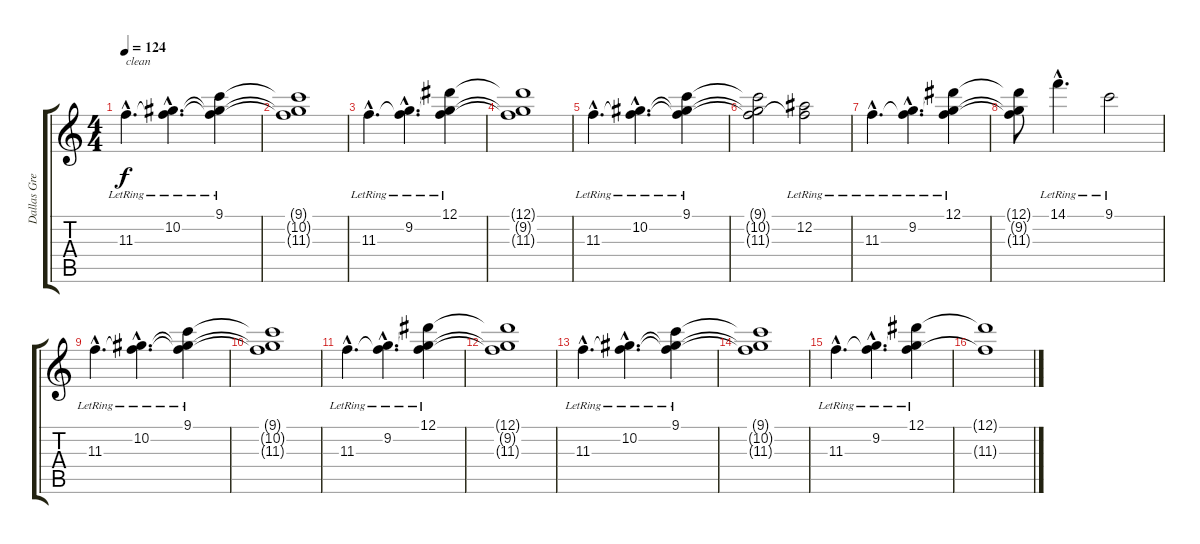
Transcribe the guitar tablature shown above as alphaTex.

\track ("Dallas Green (Guitar 2)" "Dallas Gre") {instrument overdrivenguitar}
\staff {score tabs}
\tuning (Eb4 Bb3 Gb3 Db3 Ab2 Db2) {hide}
\ts (4 4)
\tempo 124
\clef g2
\ks c
11.3{hac lr}.4{d txt "clean" dy f instrument electricguitarjazz} (10.2{hac lr} 11.3{hac t}).4{d} (9.1{lr} 10.2{t} 11.3{t}).4 |
(9.1{t} 10.2{t} 11.3{t}).1 |
11.3{hac lr}.4{d} (9.2{hac lr} 11.3{hac t}).4{d} (12.1{lr} 9.2{t} 11.3{t}).4 |
(12.1{t} 9.2{t} 11.3{t}).1 |
11.3{hac lr}.4{d} (10.2{hac lr} 11.3{hac t}).4{d} (9.1{lr} 10.2{t} 11.3{t}).4 |
(9.1{t} 10.2{t} 11.3{t}).2 (12.2{lr} 11.3{t}).2 |
11.3{hac lr}.4{d} (9.2{hac lr} 11.3{hac t}).4{d} (12.1{lr} 9.2{t} 11.3{t}).4 |
(12.1{t} 9.2{t} 11.3{t}).8 14.1{hac lr}.4{d} 9.1{lr}.2 |
11.3{hac lr}.4{d} (10.2{hac lr} 11.3{hac t}).4{d} (9.1{lr} 10.2{t} 11.3{t}).4 |
(9.1{t} 10.2{t} 11.3{t}).1 |
11.3{hac lr}.4{d} (9.2{hac lr} 11.3{hac t}).4{d} (12.1{lr} 9.2{t} 11.3{t}).4 |
(12.1{t} 9.2{t} 11.3{t}).1 |
11.3{hac lr}.4{d} (10.2{hac lr} 11.3{hac t}).4{d} (9.1{lr} 10.2{t} 11.3{t}).4 |
(9.1{t} 10.2{t} 11.3{t}).1 |
11.3{hac lr}.4{d} (9.2{hac lr} 11.3{hac t}).4{d} (12.1{lr} 9.2{t} 11.3{t}).4 |
(12.1{t} 11.3{t}).1
